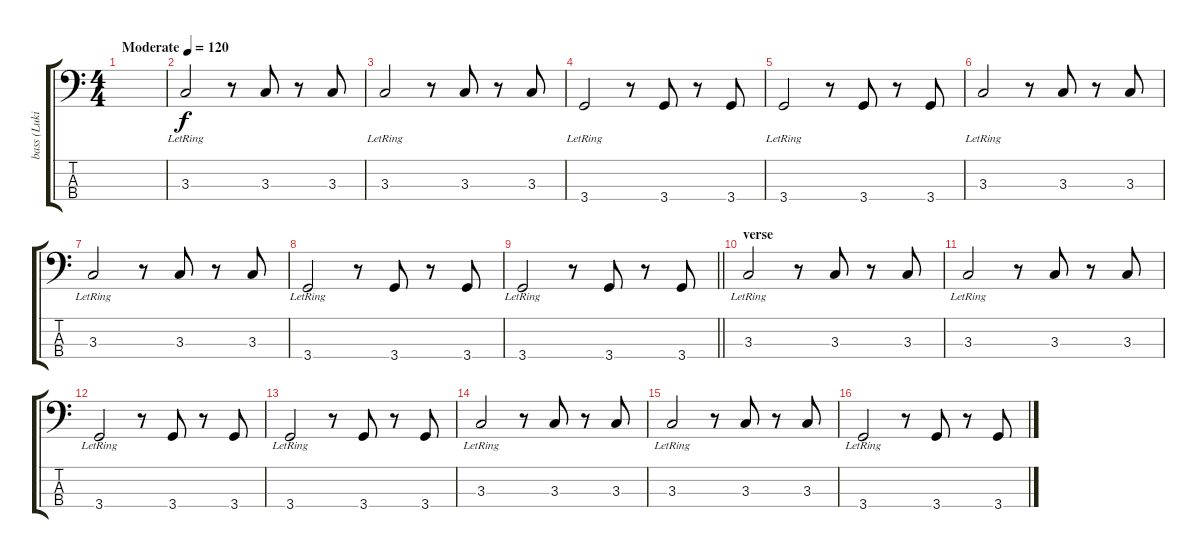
\track ("bass (Luki)" "bass (Luki") {instrument electricbassfinger}
\staff {score tabs}
\tuning (G2 D2 A1 E1) {hide}
\ts (4 4)
\tempo (120 "Moderate")
\clef f4
\ks c
|
3.3{lr}.2 r.8 3.3.8 r.8 3.3.8 |
3.3{lr}.2 r.8 3.3.8 r.8 3.3.8 |
3.4{lr}.2 r.8 3.4.8 r.8 3.4.8 |
3.4{lr}.2 r.8 3.4.8 r.8 3.4.8 |
3.3{lr}.2 r.8 3.3.8 r.8 3.3.8 |
3.3{lr}.2 r.8 3.3.8 r.8 3.3.8 |
3.4{lr}.2 r.8 3.4.8 r.8 3.4.8 |
\barLineRight lightlight
3.4{lr}.2 r.8 3.4.8 r.8 3.4.8 |
\section ("" "verse")
3.3{lr}.2 r.8 3.3.8 r.8 3.3.8 |
3.3{lr}.2 r.8 3.3.8 r.8 3.3.8 |
3.4{lr}.2 r.8 3.4.8 r.8 3.4.8 |
3.4{lr}.2 r.8 3.4.8 r.8 3.4.8 |
3.3{lr}.2 r.8 3.3.8 r.8 3.3.8 |
3.3{lr}.2 r.8 3.3.8 r.8 3.3.8 |
3.4{lr}.2 r.8 3.4.8 r.8 3.4.8
